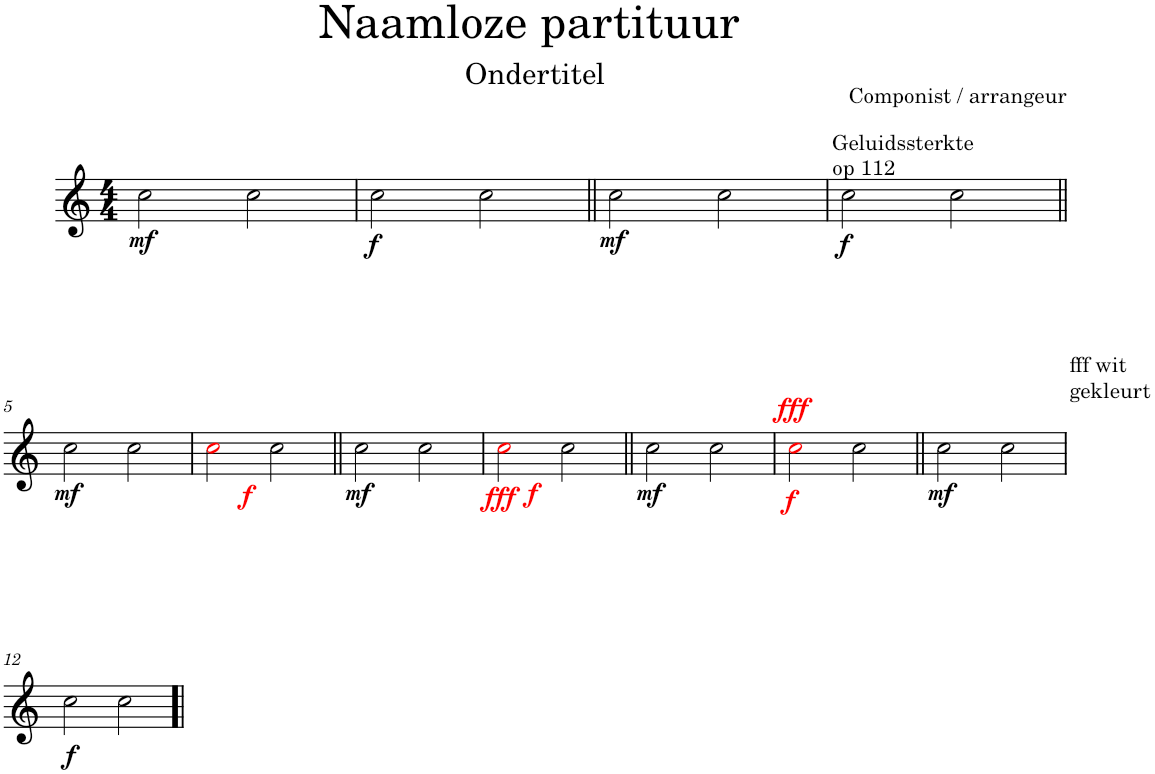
**kern	**dynam
*part1	*part1
*staff1	*staff1
*I"Dwarsfluit	*
*I'Dwfl.	*
*clefG2	*
*k[]	*
*M4/4	*
*MM160	*
=1	=1
!	!LO:DY:b
2cc\	mf
2cc\	.
=2	=2
!	!LO:DY:b
2cc\	f
2cc\	.
=3||	=3||
!	!LO:DY:b
2cc\	mf
2cc\	.
=4	=4
!LO:TX:a:t=Geluidssterkte	!
!LO:TX:a:t=op 112	!
!	!LO:DY:b
2cc\	f
2cc\	.
!!LO:LB:g=z
=5||	=5||
!	!LO:DY:b
2cc\	mf
2cc\	.
=6	=6
!	!LO:DY:b
2cci\	f
2cc\	.
=7||	=7||
!	!LO:DY:b
2cc\	mf
2cc\	.
=8	=8
!	!LO:DY:b
!	!LO:DY:n=1:b
2cci\	f fff
2cc\	.
=9||	=9||
!	!LO:DY:b
2cc\	mf
2cc\	.
=10	=10
!	!LO:DY:b
!	!LO:DY:n=1:a
2cci\	f fff
2cc\	.
=11||	=11||
!	!LO:DY:b
2cc\	mf
!LO:TX:a:t=fff wit	!
!LO:TX:a:t=gekleurt	!
2cc\	.
!!LO:LB:g=z
=12	=12
!	!LO:DY:b
!	!LO:DY:n=1:a
2cc\	f fff
2cc\	.
=!|	=!|
*-	*-
